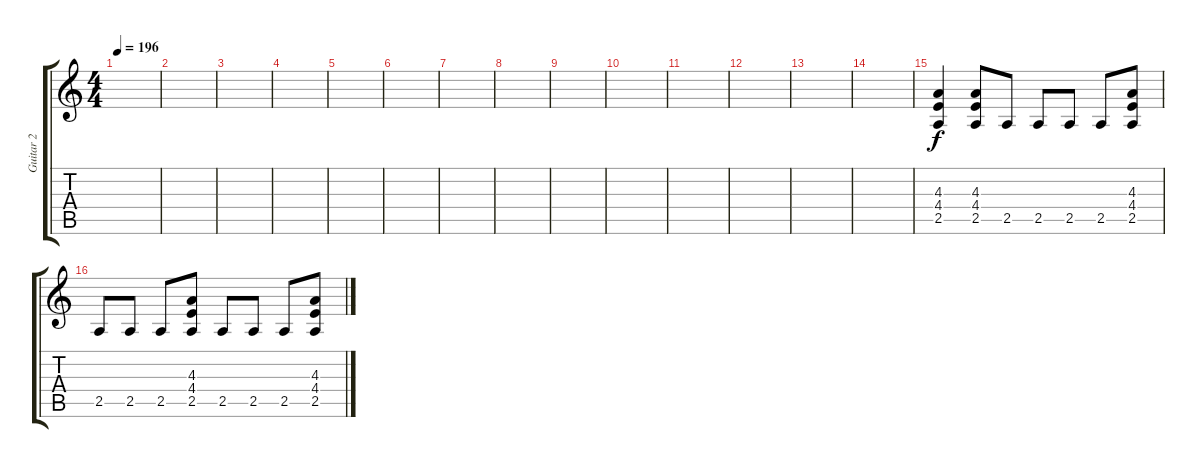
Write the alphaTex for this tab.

\track ("Guitar 2" "Guitar 2") {instrument distortionguitar}
\staff {score tabs}
\tuning (D4 A3 F3 C3 G2 D2) {hide}
\ts (4 4)
\tempo 196
\clef g2
\ks c
|
|
|
|
|
|
|
|
|
|
|
|
|
|
(4.3 4.4 2.5).4 (4.3 4.4 2.5).8 2.5.8 2.5.8 2.5.8 2.5.8 (4.3 4.4 2.5).8 |
2.5.8 2.5.8 2.5.8 (4.3 4.4 2.5).8 2.5.8 2.5.8 2.5.8 (4.3 4.4 2.5).8
